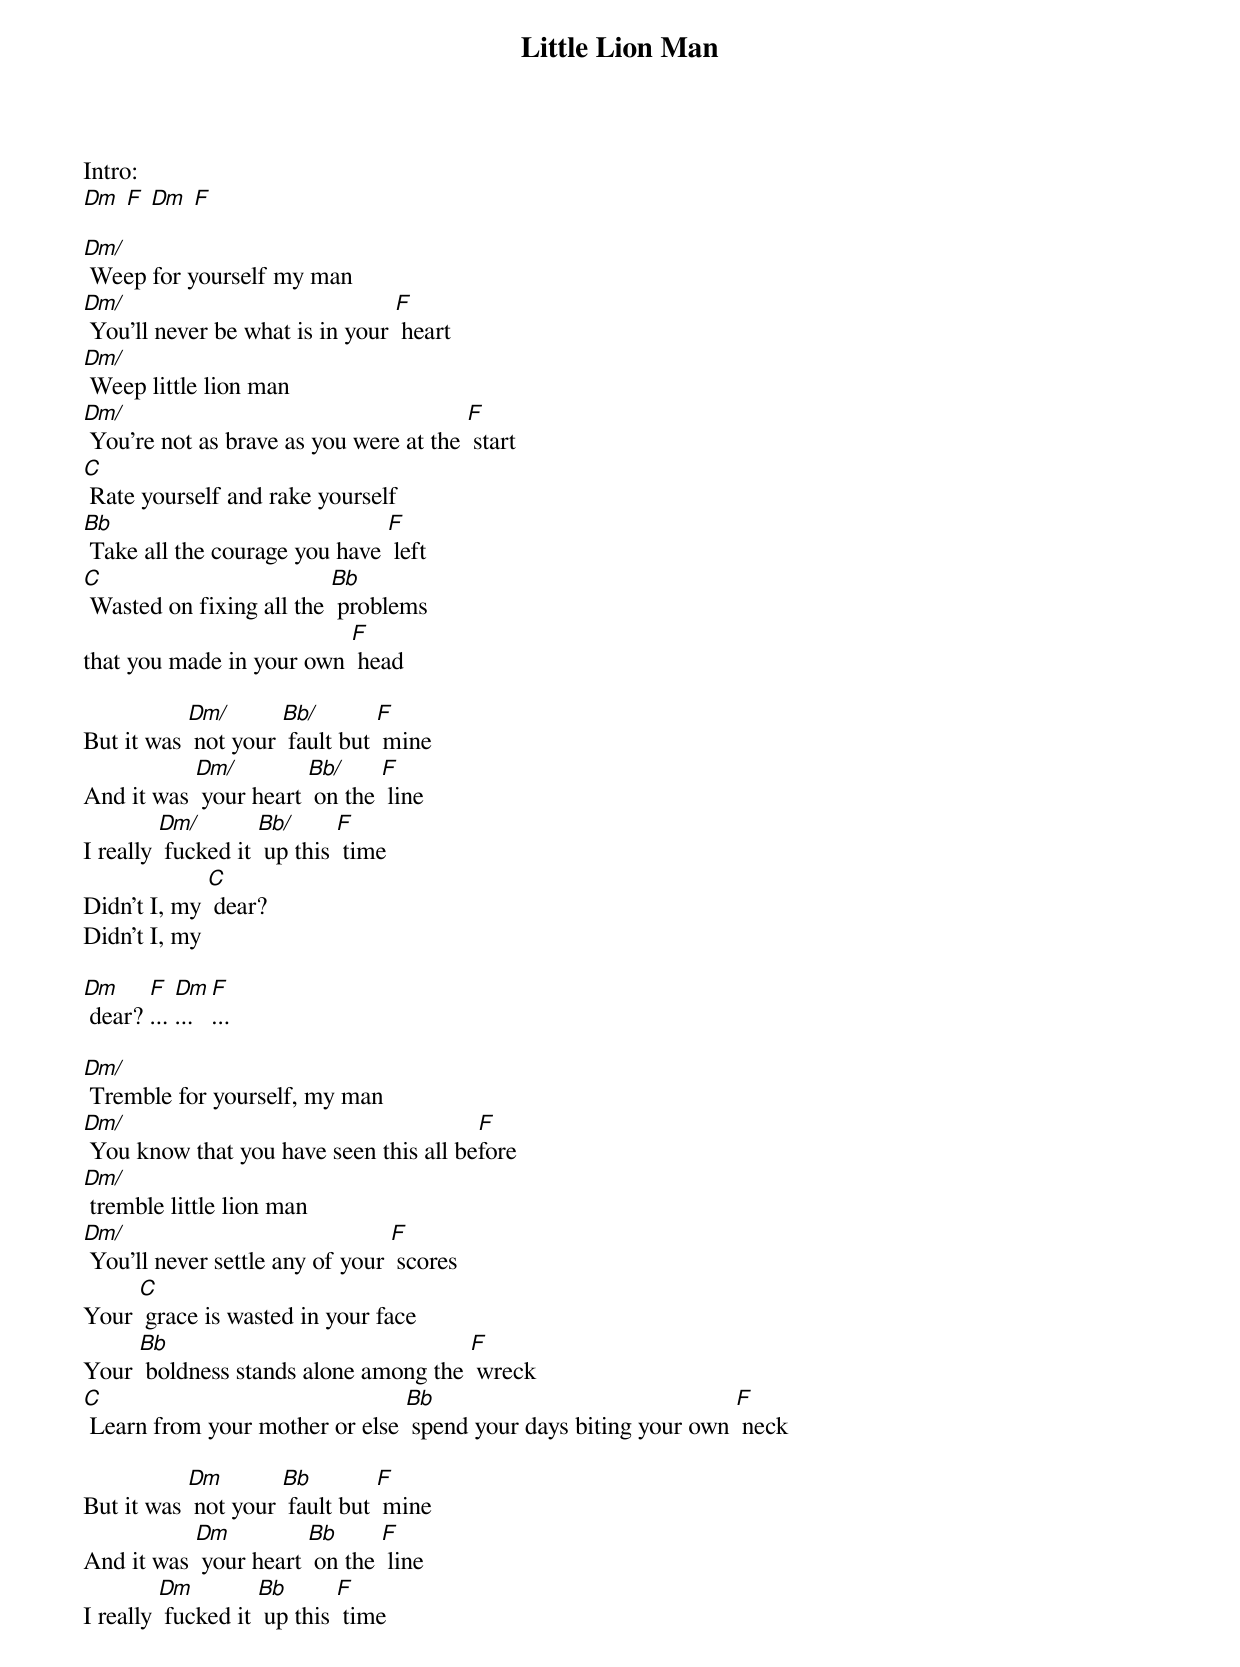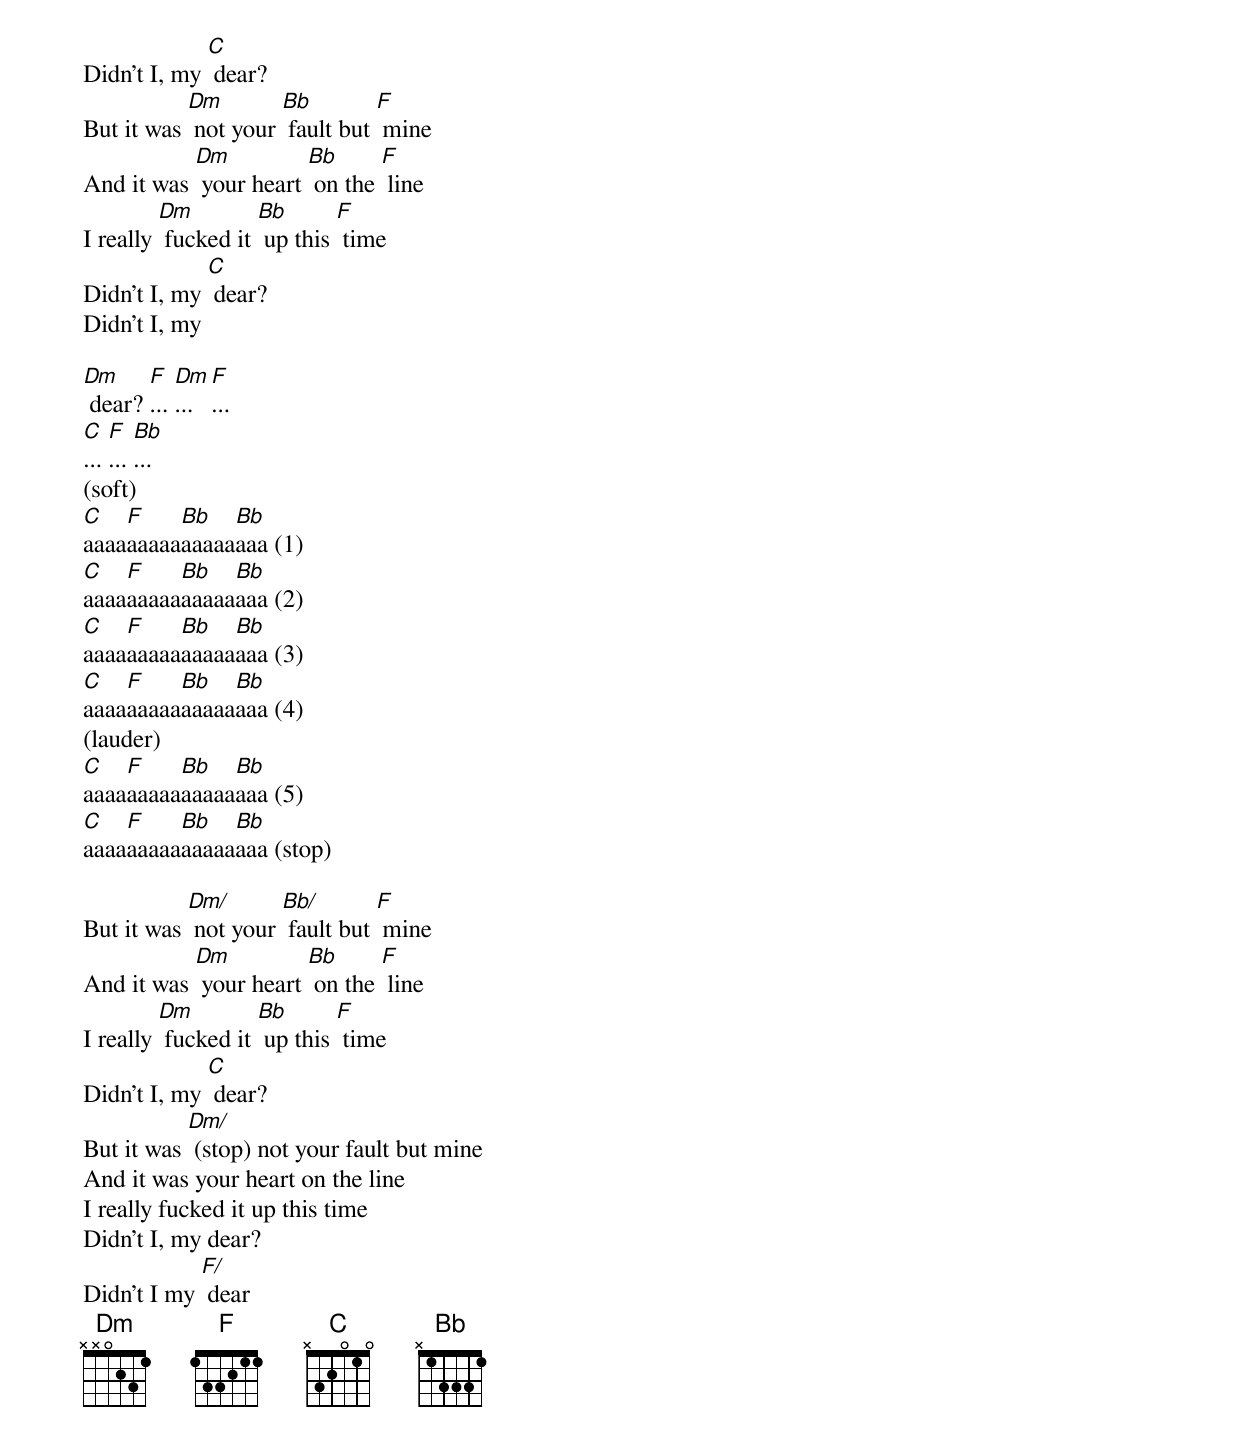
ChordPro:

{t:Little Lion Man}
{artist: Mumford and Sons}
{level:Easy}
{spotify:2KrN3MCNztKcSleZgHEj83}
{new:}

Intro:
[Dm] [F] [Dm] [F]

[Dm/] Weep for yourself my man
[Dm/] You'll never be what is in your [F] heart
[Dm/] Weep little lion man
[Dm/] You're not as brave as you were at the [F] start
[C] Rate yourself and rake yourself
[Bb] Take all the courage you have [F] left
[C] Wasted on fixing all the [Bb] problems
that you made in your own [F] head

But it was [Dm/] not your [Bb/] fault but [F] mine
And it was [Dm/] your heart [Bb/] on the [F] line
I really [Dm/] fucked it [Bb/] up this [F] time
Didn't I, my [C] dear?
Didn't I, my

[Dm] dear? [F]... [Dm]... [F]...

[Dm/] Tremble for yourself, my man
[Dm/] You know that you have seen this all be[F]fore
[Dm/] tremble little lion man
[Dm/] You'll never settle any of your [F] scores
Your [C] grace is wasted in your face
Your [Bb] boldness stands alone among the [F] wreck
[C] Learn from your mother or else [Bb] spend your days biting your own [F] neck

But it was [Dm] not your [Bb] fault but [F] mine
And it was [Dm] your heart [Bb] on the [F] line
I really [Dm] fucked it [Bb] up this [F] time
Didn't I, my [C] dear?
But it was [Dm] not your [Bb] fault but [F] mine
And it was [Dm] your heart [Bb] on the [F] line
I really [Dm] fucked it [Bb] up this [F] time
Didn't I, my [C] dear?
Didn't I, my

[Dm] dear? [F]... [Dm]... [F]...
[C]... [F]... [Bb]...
(soft)
[C]aaaa[F]aaaaa[Bb]aaaaa[Bb]aaa (1)
[C]aaaa[F]aaaaa[Bb]aaaaa[Bb]aaa (2)
[C]aaaa[F]aaaaa[Bb]aaaaa[Bb]aaa (3)
[C]aaaa[F]aaaaa[Bb]aaaaa[Bb]aaa (4)
(lauder)
[C]aaaa[F]aaaaa[Bb]aaaaa[Bb]aaa (5)
[C]aaaa[F]aaaaa[Bb]aaaaa[Bb]aaa (stop)

But it was [Dm/] not your [Bb/] fault but [F] mine
And it was [Dm] your heart [Bb] on the [F] line
I really [Dm] fucked it [Bb] up this [F] time
Didn't I, my [C] dear?
But it was [Dm/] (stop) not your fault but mine
And it was your heart on the line
I really fucked it up this time
Didn't I, my dear?
Didn’t I my [F/] dear
